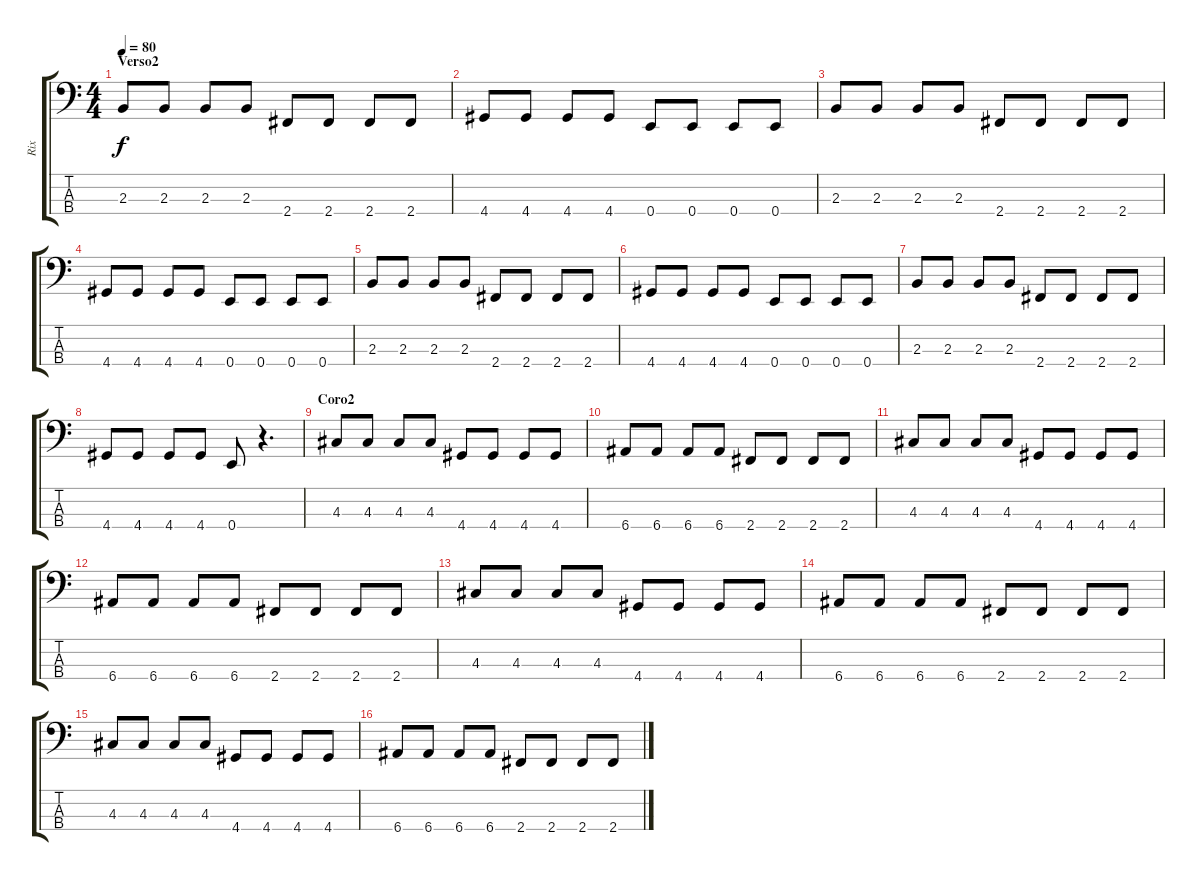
\track ("Rix" "Rix") {instrument electricbasspick}
\staff {score tabs}
\tuning (G2 D2 A1 E1) {hide}
\ts (4 4)
\section ("" "Verso2")
\tempo 80
\clef f4
\ks c
2.3.8{dy f} 2.3.8 2.3.8 2.3.8 2.4.8 2.4.8 2.4.8 2.4.8 |
4.4.8 4.4.8 4.4.8 4.4.8 0.4.8 0.4.8 0.4.8 0.4.8 |
2.3.8 2.3.8 2.3.8 2.3.8 2.4.8 2.4.8 2.4.8 2.4.8 |
4.4.8 4.4.8 4.4.8 4.4.8 0.4.8 0.4.8 0.4.8 0.4.8 |
2.3.8 2.3.8 2.3.8 2.3.8 2.4.8 2.4.8 2.4.8 2.4.8 |
4.4.8 4.4.8 4.4.8 4.4.8 0.4.8 0.4.8 0.4.8 0.4.8 |
2.3.8 2.3.8 2.3.8 2.3.8 2.4.8 2.4.8 2.4.8 2.4.8 |
4.4.8 4.4.8 4.4.8 4.4.8 0.4.8 r.4{d} |
\section ("" "Coro2")
4.3.8 4.3.8 4.3.8 4.3.8 4.4.8 4.4.8 4.4.8 4.4.8 |
6.4.8 6.4.8 6.4.8 6.4.8 2.4.8 2.4.8 2.4.8 2.4.8 |
4.3.8 4.3.8 4.3.8 4.3.8 4.4.8 4.4.8 4.4.8 4.4.8 |
6.4.8 6.4.8 6.4.8 6.4.8 2.4.8 2.4.8 2.4.8 2.4.8 |
4.3.8 4.3.8 4.3.8 4.3.8 4.4.8 4.4.8 4.4.8 4.4.8 |
6.4.8 6.4.8 6.4.8 6.4.8 2.4.8 2.4.8 2.4.8 2.4.8 |
4.3.8 4.3.8 4.3.8 4.3.8 4.4.8 4.4.8 4.4.8 4.4.8 |
6.4.8 6.4.8 6.4.8 6.4.8 2.4.8 2.4.8 2.4.8 2.4.8
